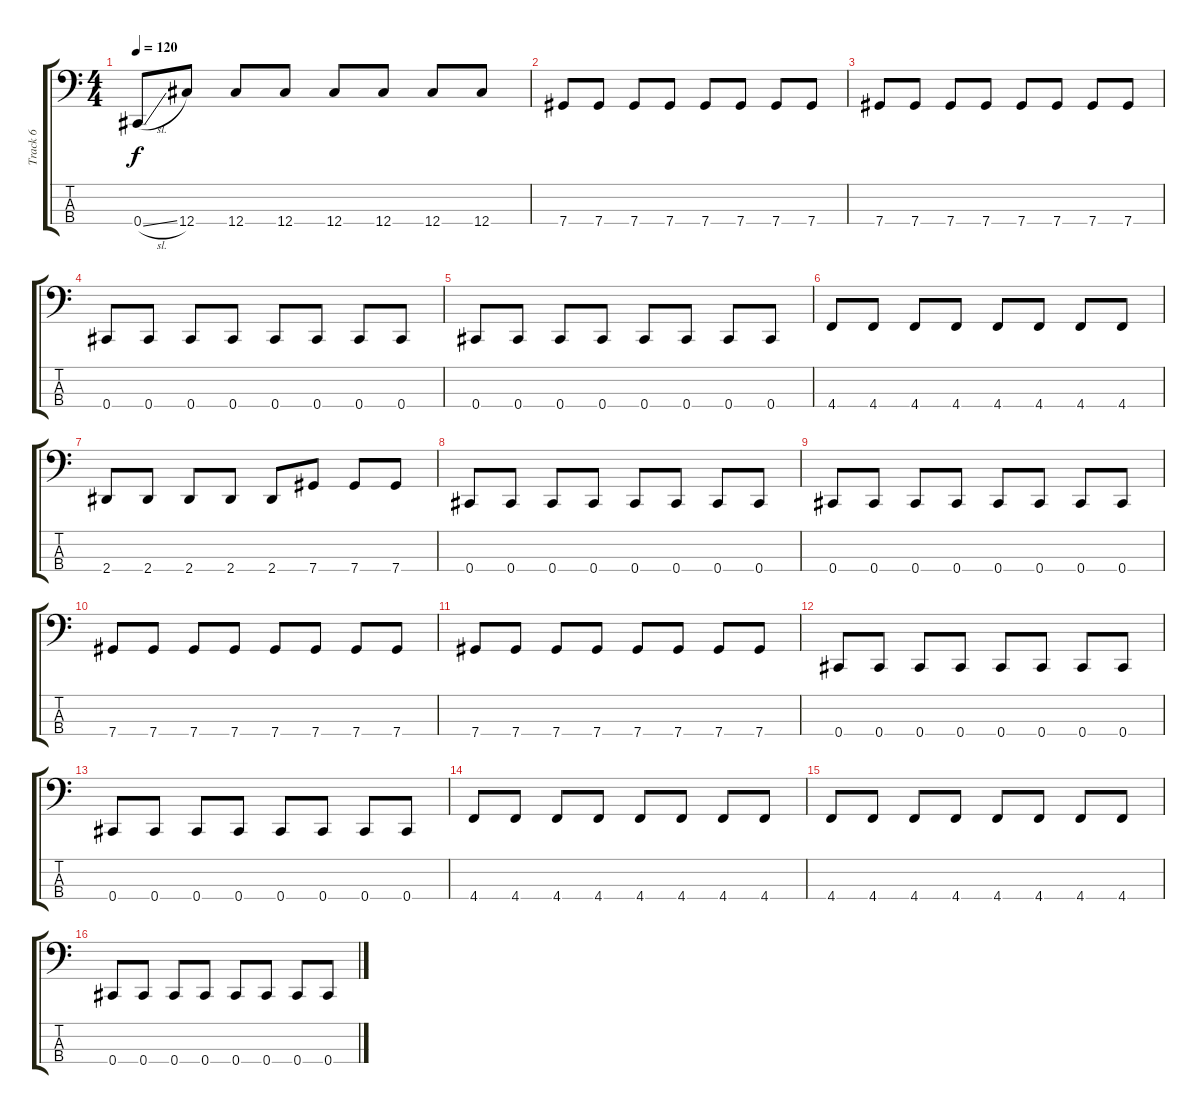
\track ("Track 6" "Track 6") {instrument electricbassfinger}
\staff {score tabs}
\tuning (Gb2 Db2 Ab1 Db1) {hide}
\ts (4 4)
\tempo 120
\clef f4
\ks c
0.4{sl}.8{dy f} 12.4.8 12.4.8 12.4.8 12.4.8 12.4.8 12.4.8 12.4.8 |
7.4.8 7.4.8 7.4.8 7.4.8 7.4.8 7.4.8 7.4.8 7.4.8 |
7.4.8 7.4.8 7.4.8 7.4.8 7.4.8 7.4.8 7.4.8 7.4.8 |
0.4.8 0.4.8 0.4.8 0.4.8 0.4.8 0.4.8 0.4.8 0.4.8 |
0.4.8 0.4.8 0.4.8 0.4.8 0.4.8 0.4.8 0.4.8 0.4.8 |
4.4.8 4.4.8 4.4.8 4.4.8 4.4.8 4.4.8 4.4.8 4.4.8 |
2.4.8 2.4.8 2.4.8 2.4.8 2.4.8 7.4.8 7.4.8 7.4.8 |
0.4.8 0.4.8 0.4.8 0.4.8 0.4.8 0.4.8 0.4.8 0.4.8 |
0.4.8 0.4.8 0.4.8 0.4.8 0.4.8 0.4.8 0.4.8 0.4.8 |
7.4.8 7.4.8 7.4.8 7.4.8 7.4.8 7.4.8 7.4.8 7.4.8 |
7.4.8 7.4.8 7.4.8 7.4.8 7.4.8 7.4.8 7.4.8 7.4.8 |
0.4.8 0.4.8 0.4.8 0.4.8 0.4.8 0.4.8 0.4.8 0.4.8 |
0.4.8 0.4.8 0.4.8 0.4.8 0.4.8 0.4.8 0.4.8 0.4.8 |
4.4.8 4.4.8 4.4.8 4.4.8 4.4.8 4.4.8 4.4.8 4.4.8 |
4.4.8 4.4.8 4.4.8 4.4.8 4.4.8 4.4.8 4.4.8 4.4.8 |
0.4.8 0.4.8 0.4.8 0.4.8 0.4.8 0.4.8 0.4.8 0.4.8
